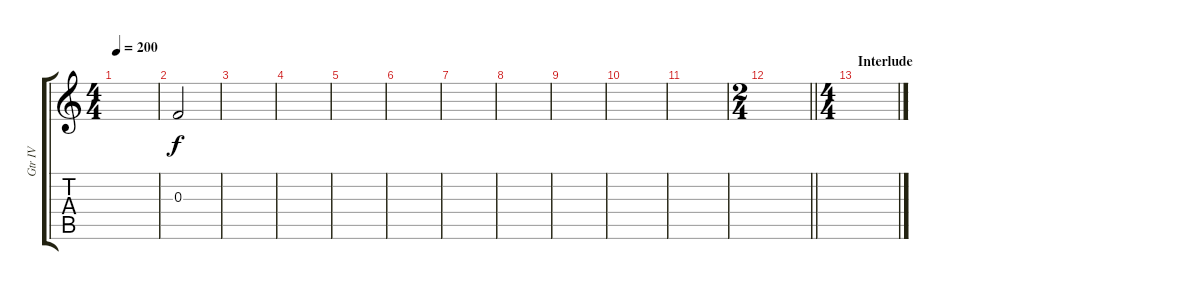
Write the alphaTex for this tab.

\track ("Gtr IV" "Gtr IV") {instrument distortionguitar}
\staff {score tabs}
\tuning (D4 A3 F3 C3 G2 D2) {hide}
\ts (4 4)
\tempo 200
\clef g2
\ks c
|
0.3.2 |
|
|
|
|
|
|
|
|
|
\ts (2 4)
\barLineRight lightlight
|
\ts (4 4)
\section ("" "Interlude")
